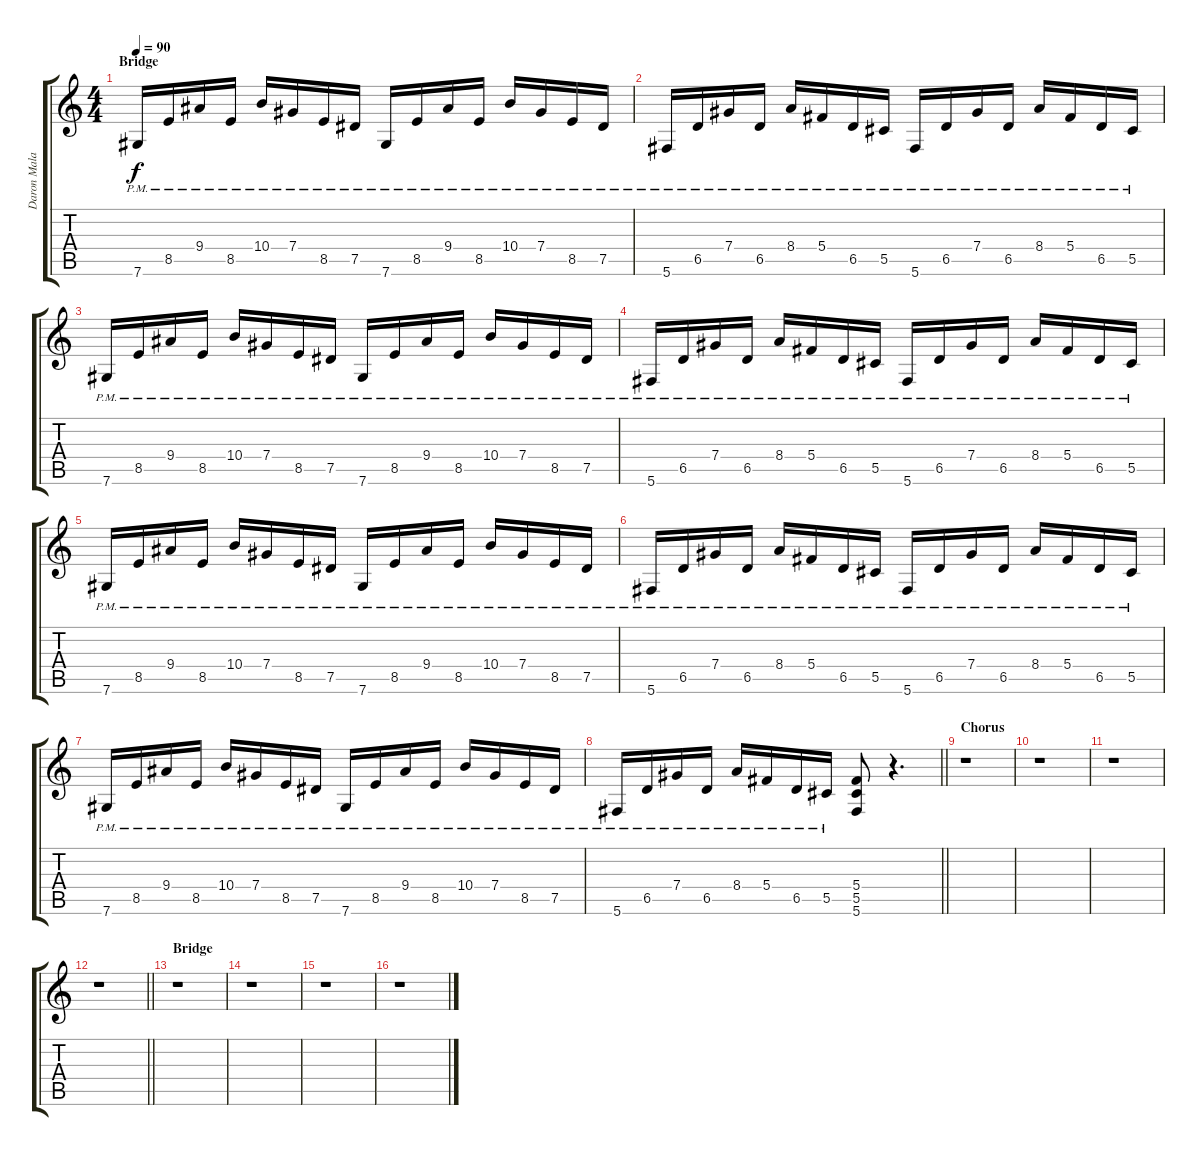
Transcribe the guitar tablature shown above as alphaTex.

\track ("Daron Malakian" "Daron Mala") {instrument electricguitarclean}
\staff {score tabs}
\tuning (Eb4 Bb3 Gb3 Db3 Ab2 Db2) {hide}
\ts (4 4)
\section ("" "Bridge")
\tempo 90
\clef g2
\ks c
7.6{pm}.16{dy f} 8.5{pm}.16 9.4{pm}.16 8.5{pm}.16 10.4{pm}.16 7.4{pm}.16 8.5{pm}.16 7.5{pm}.16 7.6{pm}.16 8.5{pm}.16 9.4{pm}.16 8.5{pm}.16 10.4{pm}.16 7.4{pm}.16 8.5{pm}.16 7.5{pm}.16 |
5.6{pm}.16 6.5{pm}.16 7.4{pm}.16 6.5{pm}.16 8.4{pm}.16 5.4{pm}.16 6.5{pm}.16 5.5{pm}.16 5.6{pm}.16 6.5{pm}.16 7.4{pm}.16 6.5{pm}.16 8.4{pm}.16 5.4{pm}.16 6.5{pm}.16 5.5{pm}.16 |
7.6{pm}.16 8.5{pm}.16 9.4{pm}.16 8.5{pm}.16 10.4{pm}.16 7.4{pm}.16 8.5{pm}.16 7.5{pm}.16 7.6{pm}.16 8.5{pm}.16 9.4{pm}.16 8.5{pm}.16 10.4{pm}.16 7.4{pm}.16 8.5{pm}.16 7.5{pm}.16 |
5.6{pm}.16 6.5{pm}.16 7.4{pm}.16 6.5{pm}.16 8.4{pm}.16 5.4{pm}.16 6.5{pm}.16 5.5{pm}.16 5.6{pm}.16 6.5{pm}.16 7.4{pm}.16 6.5{pm}.16 8.4{pm}.16 5.4{pm}.16 6.5{pm}.16 5.5{pm}.16 |
7.6{pm}.16 8.5{pm}.16 9.4{pm}.16 8.5{pm}.16 10.4{pm}.16 7.4{pm}.16 8.5{pm}.16 7.5{pm}.16 7.6{pm}.16 8.5{pm}.16 9.4{pm}.16 8.5{pm}.16 10.4{pm}.16 7.4{pm}.16 8.5{pm}.16 7.5{pm}.16 |
5.6{pm}.16 6.5{pm}.16 7.4{pm}.16 6.5{pm}.16 8.4{pm}.16 5.4{pm}.16 6.5{pm}.16 5.5{pm}.16 5.6{pm}.16 6.5{pm}.16 7.4{pm}.16 6.5{pm}.16 8.4{pm}.16 5.4{pm}.16 6.5{pm}.16 5.5{pm}.16 |
7.6{pm}.16 8.5{pm}.16 9.4{pm}.16 8.5{pm}.16 10.4{pm}.16 7.4{pm}.16 8.5{pm}.16 7.5{pm}.16 7.6{pm}.16 8.5{pm}.16 9.4{pm}.16 8.5{pm}.16 10.4{pm}.16 7.4{pm}.16 8.5{pm}.16 7.5{pm}.16 |
\barLineRight lightlight
5.6{pm}.16 6.5{pm}.16 7.4{pm}.16 6.5{pm}.16 8.4{pm}.16 5.4{pm}.16 6.5{pm}.16 5.5{pm}.16 (5.4 5.5 5.6).8 r.4{d} |
\section ("" "Chorus")
r.1 |
r.1 |
r.1 |
\barLineRight lightlight
r.1 |
\section ("" "Bridge")
r.1 |
r.1 |
r.1 |
r.1
